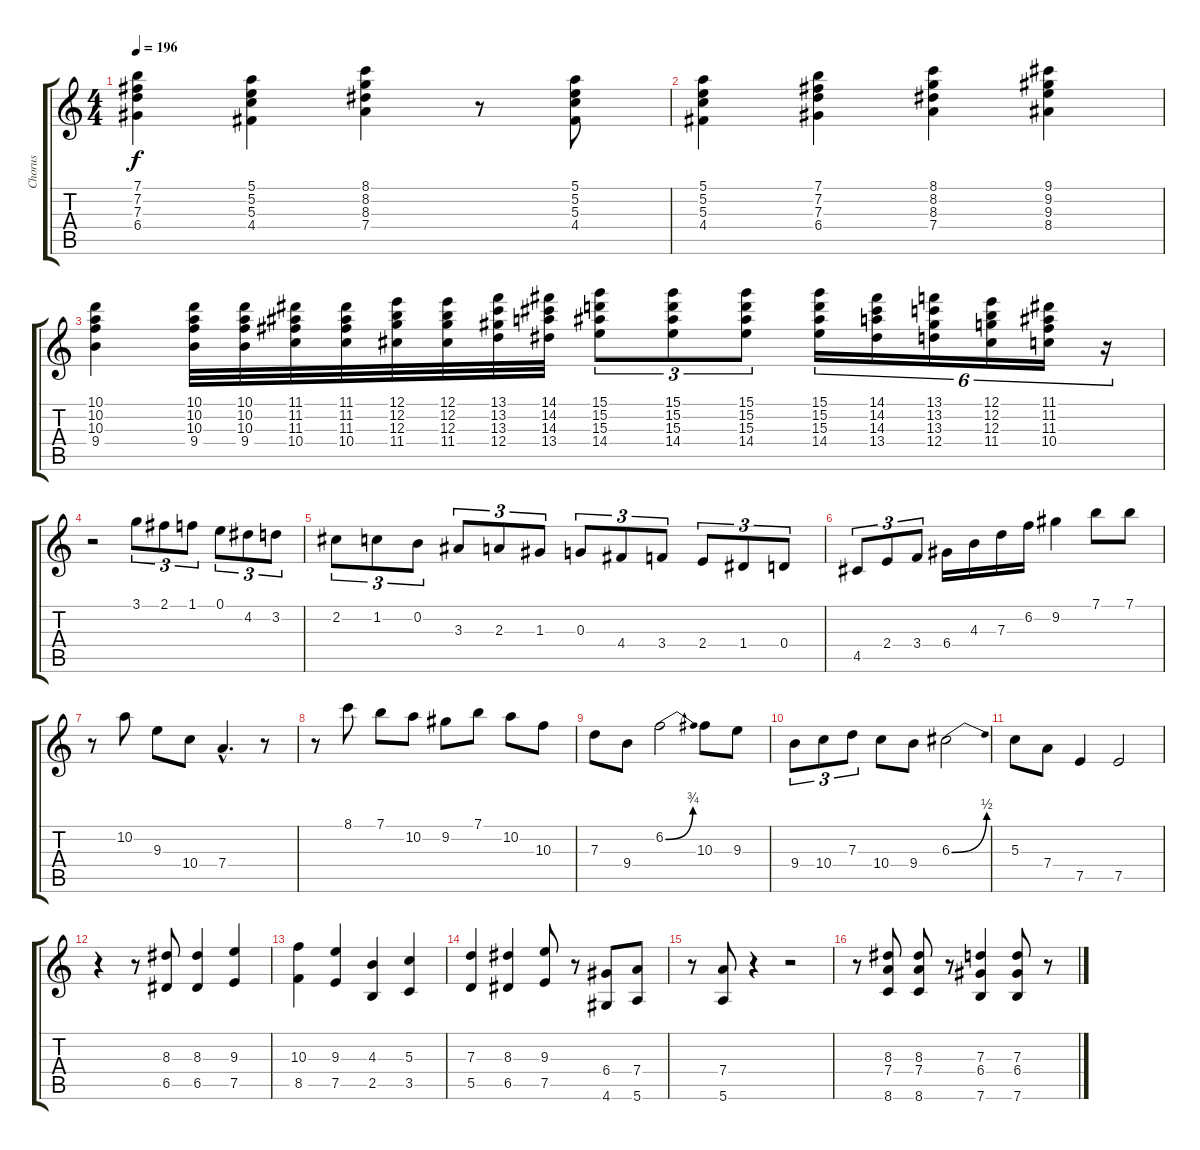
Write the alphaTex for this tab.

\track ("Chorus" "Chorus") {instrument acousticguitarsteel}
\staff {score tabs}
\tuning (E4 B3 G3 D3 A2 E2) {hide}
\ts (4 4)
\tempo 196
\clef g2
\ks c
(7.1 7.2 7.3 6.4).4{dy f} (5.1 5.2 5.3 4.4).4 (8.1 8.2 8.3 7.4).4 r.8 (5.1 5.2 5.3 4.4).8 |
(5.1 5.2 5.3 4.4).4 (7.1 7.2 7.3 6.4).4 (8.1 8.2 8.3 7.4).4 (9.1 9.2 9.3 8.4).4 |
(10.1 10.2 10.3 9.4).4 (10.1 10.2 10.3 9.4).32 (10.1 10.2 10.3 9.4).32 (11.1 11.2 11.3 10.4).32 (11.1 11.2 11.3 10.4).32 (12.1 12.2 12.3 11.4).32 (12.1 12.2 12.3 11.4).32 (13.1 13.2 13.3 12.4).32 (14.1 14.2 14.3 13.4).32 (15.1 15.2 15.3 14.4).8{tu (3 2)} (15.1 15.2 15.3 14.4).8{tu (3 2)} (15.1 15.2 15.3 14.4).8{tu (3 2)} (15.1 15.2 15.3 14.4).16{tu (6 4)} (14.1 14.2 14.3 13.4).16{tu (6 4)} (13.1 13.2 13.3 12.4).16{tu (6 4)} (12.1 12.2 12.3 11.4).16{tu (6 4)} (11.1 11.2 11.3 10.4).16{tu (6 4)} r.16{tu (6 4)} |
r.2 3.1.8{tu (3 2)} 2.1.8{tu (3 2)} 1.1.8{tu (3 2)} 0.1.8{tu (3 2)} 4.2.8{tu (3 2)} 3.2.8{tu (3 2)} |
2.2.8{tu (3 2)} 1.2.8{tu (3 2)} 0.2.8{tu (3 2)} 3.3.8{tu (3 2)} 2.3.8{tu (3 2)} 1.3.8{tu (3 2)} 0.3.8{tu (3 2)} 4.4.8{tu (3 2)} 3.4.8{tu (3 2)} 2.4.8{tu (3 2)} 1.4.8{tu (3 2)} 0.4.8{tu (3 2)} |
4.5.8{tu (3 2)} 2.4.8{tu (3 2)} 3.4.8{tu (3 2)} 6.4.16 4.3.16 7.3.16 6.2.16 9.2.4 7.1.8 7.1.8 |
r.8 10.2.8 9.3.8 10.4.8 7.4{hac}.4{d} r.8 |
r.8 8.1.8 7.1.8 10.2.8 9.2.8 7.1.8 10.2.8 10.3.8 |
7.3.8 9.4.8 6.2{be (bend 0 0 60 3)}.2 10.3.8 9.3.8 |
9.4.8{tu (3 2)} 10.4.8{tu (3 2)} 7.3.8{tu (3 2)} 10.4.8 9.4.8 6.3{be (bend 0 0 60 2)}.2 |
5.3.8 7.4.8 7.5.4 7.5.2 |
r.4 r.8 (8.3 6.5).8 (8.3 6.5).4 (9.3 7.5).4 |
(10.3 8.5).4 (9.3 7.5).4 (4.3 2.5).4 (5.3 3.5).4 |
(7.3 5.5).4 (8.3 6.5).4 (9.3 7.5).8 r.8 (6.4 4.6).8 (7.4 5.6).8 |
r.8 (7.4 5.6).8 r.4 r.2 |
r.8{volume 11} (8.3 7.4 8.6).8 (8.3 7.4 8.6).8 r.8 (7.3 6.4 7.6).4 (7.3 6.4 7.6).8 r.8
